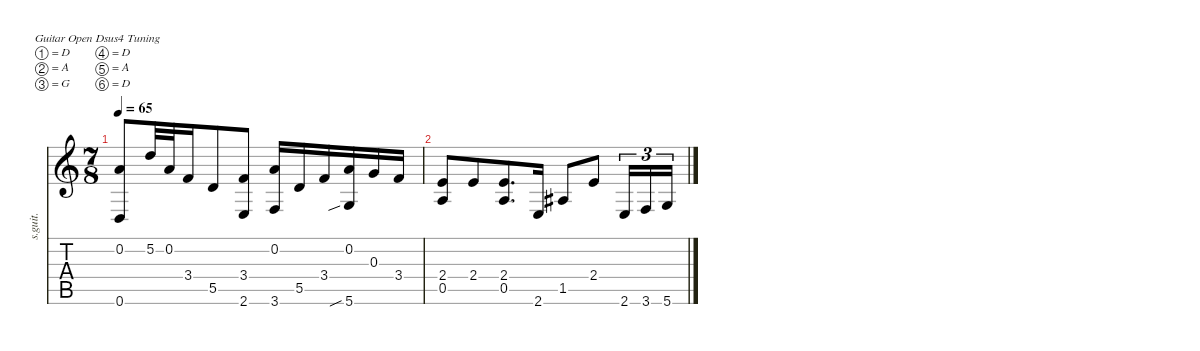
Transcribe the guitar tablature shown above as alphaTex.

\defaultSystemsLayout 4
\hideDynamics
\bracketExtendMode nobrackets
\track ("Steel Guitar" "s.guit.") {instrument acousticguitarsteel}
\staff {score tabs}
\tuning (D4 A3 G3 D3 A2 D2)
\ts (7 8)
\tempo 65
\clef g2
\ks c
(0.2 0.6).8{dy mf beam Up} 5.2.32{beam Up} 0.2.32{beam Up} 3.4.16{beam Up} 5.5.8{beam Up} (3.4 2.6).8{beam Up} (3.6 0.2).16{beam Up} 5.5.16{beam Up} 3.4.16{beam Up} (0.2 5.6{sib}).16{beam Up} 0.3.16{beam Up} 3.4.16{beam Up} |
(2.4 0.5).8{beam Up} 2.4.8{beam Up} (2.4 0.5).8{d beam Up} 2.6.16{beam Up} 1.5{acc #}.8{beam Up} 2.4.8{beam Up} 2.6.16{tu (3 2) beam Up} 3.6.16{tu (3 2) beam Up} 5.6.16{tu (3 2) beam Up}
